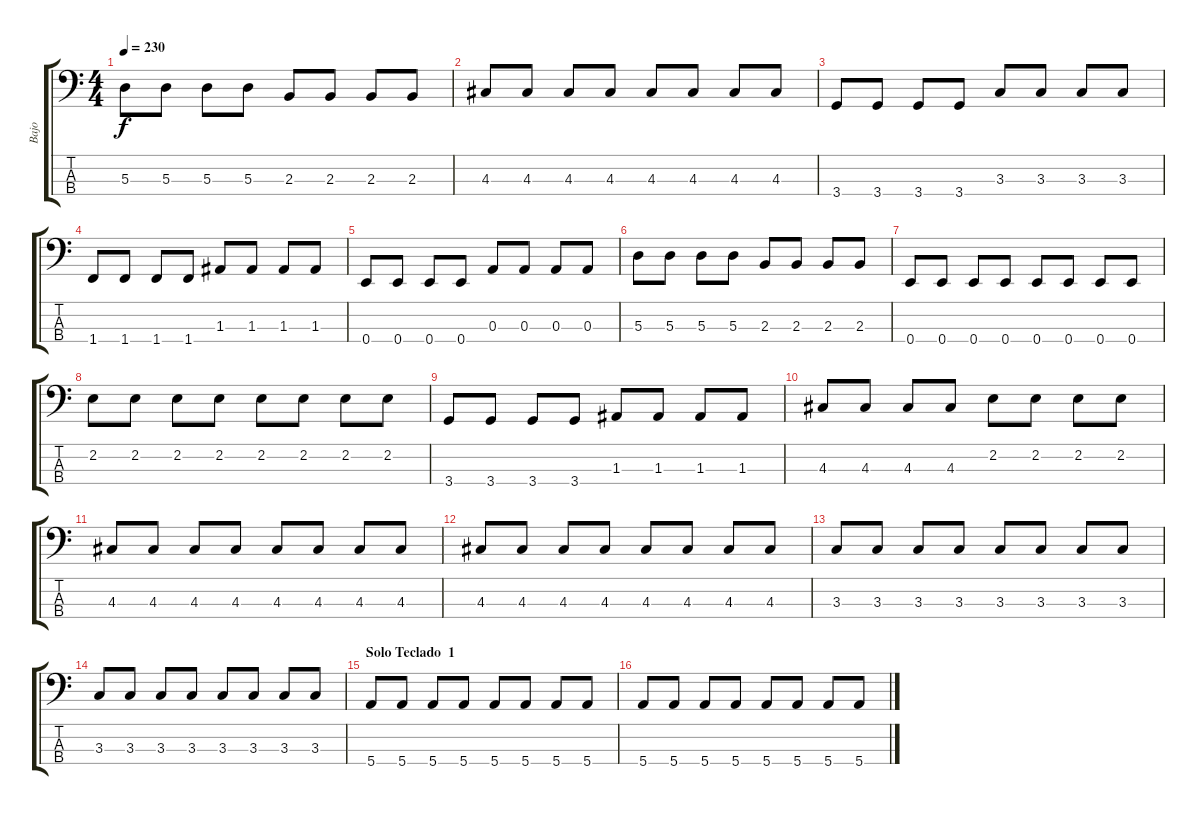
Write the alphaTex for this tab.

\track ("Bajo" "Bajo") {instrument electricbassfinger}
\staff {score tabs}
\tuning (G2 D2 A1 E1) {hide}
\ts (4 4)
\tempo 230
\clef f4
\ks c
5.3.8{dy f} 5.3.8 5.3.8 5.3.8 2.3.8 2.3.8 2.3.8 2.3.8 |
4.3.8 4.3.8 4.3.8 4.3.8 4.3.8 4.3.8 4.3.8 4.3.8 |
3.4.8 3.4.8 3.4.8 3.4.8 3.3.8 3.3.8 3.3.8 3.3.8 |
1.4.8 1.4.8 1.4.8 1.4.8 1.3.8 1.3.8 1.3.8 1.3.8 |
0.4.8 0.4.8 0.4.8 0.4.8 0.3.8 0.3.8 0.3.8 0.3.8 |
5.3.8 5.3.8 5.3.8 5.3.8 2.3.8 2.3.8 2.3.8 2.3.8 |
0.4.8 0.4.8 0.4.8 0.4.8 0.4.8 0.4.8 0.4.8 0.4.8 |
2.2.8 2.2.8 2.2.8 2.2.8 2.2.8 2.2.8 2.2.8 2.2.8 |
3.4.8 3.4.8 3.4.8 3.4.8 1.3.8 1.3.8 1.3.8 1.3.8 |
4.3.8 4.3.8 4.3.8 4.3.8 2.2.8 2.2.8 2.2.8 2.2.8 |
4.3.8 4.3.8 4.3.8 4.3.8 4.3.8 4.3.8 4.3.8 4.3.8 |
4.3.8 4.3.8 4.3.8 4.3.8 4.3.8 4.3.8 4.3.8 4.3.8 |
3.3.8 3.3.8 3.3.8 3.3.8 3.3.8 3.3.8 3.3.8 3.3.8 |
3.3.8 3.3.8 3.3.8 3.3.8 3.3.8 3.3.8 3.3.8 3.3.8 |
\section ("" "Solo Teclado  1")
5.4.8 5.4.8 5.4.8 5.4.8 5.4.8 5.4.8 5.4.8 5.4.8 |
5.4.8 5.4.8 5.4.8 5.4.8 5.4.8 5.4.8 5.4.8 5.4.8
